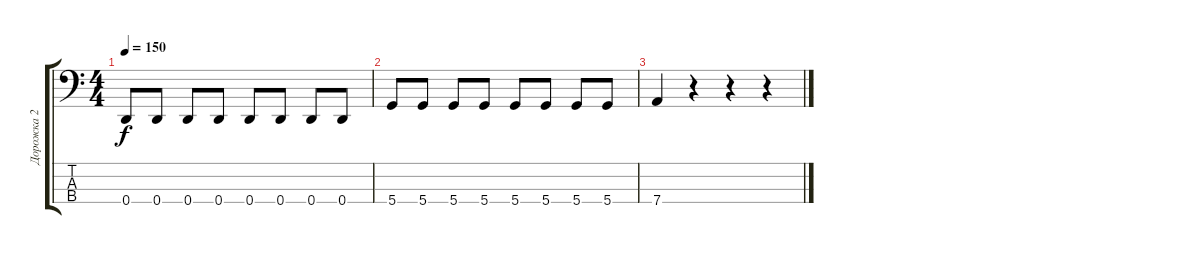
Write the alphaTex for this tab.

\track ("Дорожка 2" "Дорожка 2") {instrument electricbassfinger}
\staff {score tabs}
\tuning (G2 D2 A1 D1) {hide}
\ts (4 4)
\tempo 150
\clef f4
\ks c
0.4.8{dy f} 0.4.8 0.4.8 0.4.8 0.4.8 0.4.8 0.4.8 0.4.8 |
5.4.8 5.4.8 5.4.8 5.4.8 5.4.8 5.4.8 5.4.8 5.4.8 |
7.4.4 r.4 r.4 r.4
